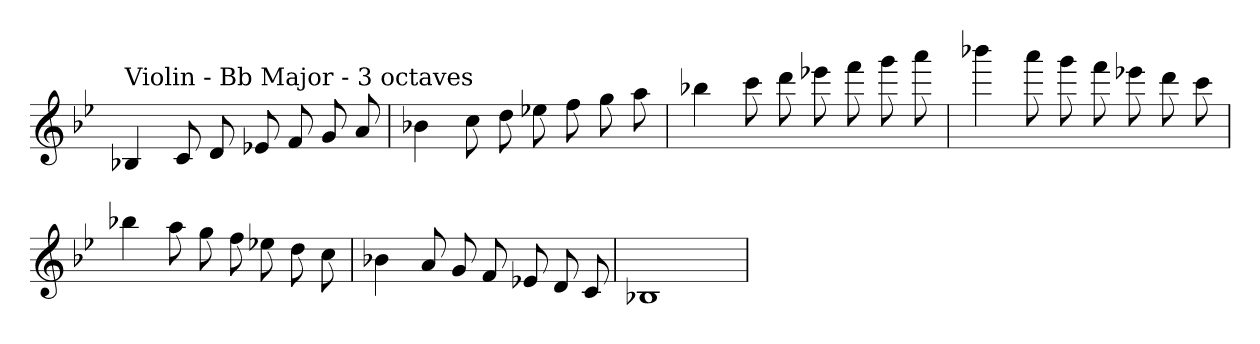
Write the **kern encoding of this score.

**kern
*part1
*staff1
*clefG2
*k[b-e-]
*B-:
=
!LO:TX:a:t=Violin - Bb Major - 3 octaves
4B-X
8c
8d
8e-X
8f
8g
8a
=
4b-X
8cc
8dd
8ee-X
8ff
8gg
8aa
=
4bb-X
8ccc
8ddd
8eee-X
8fff
8ggg
8aaa
=
4bbb-X
8aaa
8ggg
8fff
8eee-X
8ddd
8ccc
=
4bb-X
8aa
8gg
8ff
8ee-X
8dd
8cc
=
4b-X
8a
8g
8f
8e-X
8d
8c
=
1B-X
=
*-
